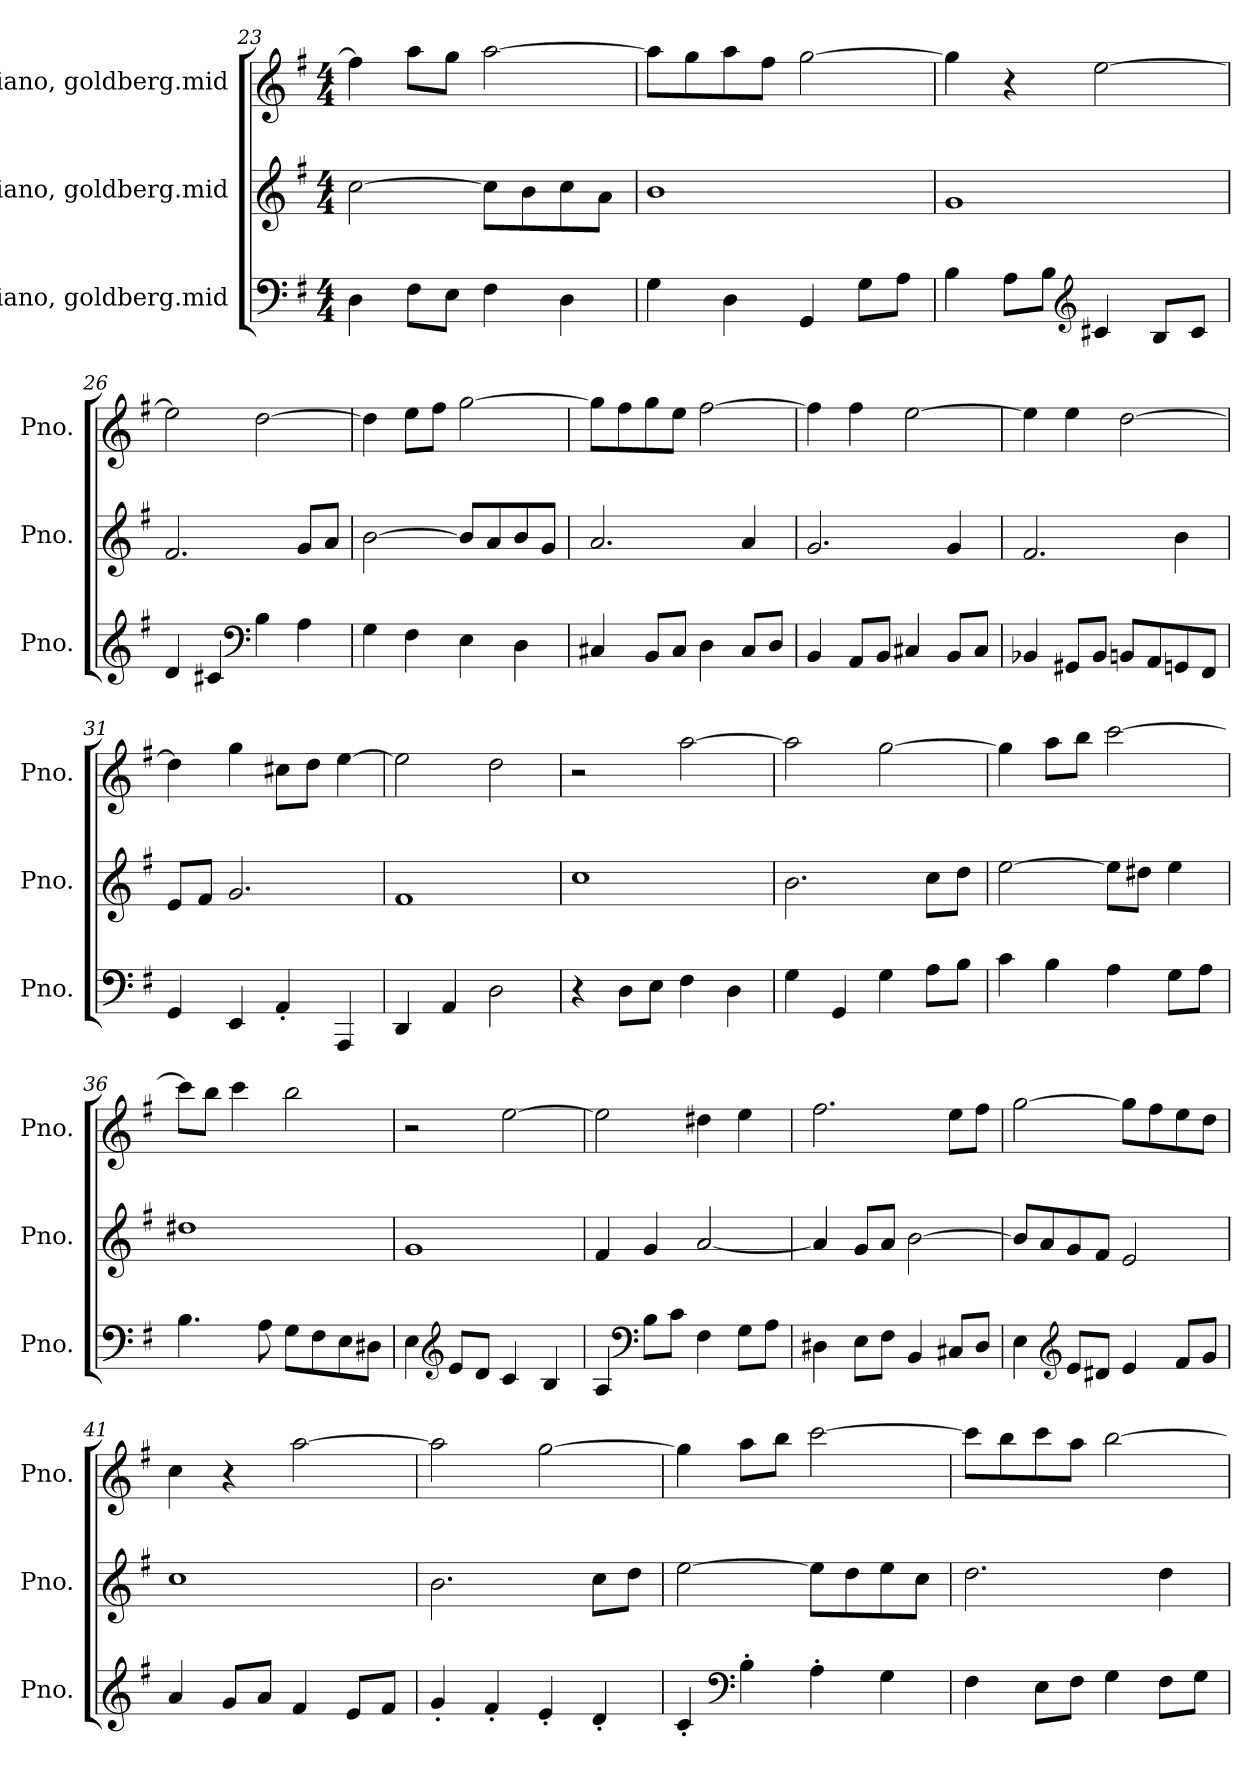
**kern	**kern	**kern
*part3	*part2	*part1
*staff3	*staff2	*staff1
*I"Piano, goldberg.mid	*I"Piano, goldberg.mid	*I"Piano, goldberg.mid
*I'Pno.	*I'Pno.	*I'Pno.
*clefF4	*clefG2	*clefG2
*k[f#]	*k[f#]	*k[f#]
*M4/4	*M4/4	*M4/4
=23	=23	=23
4D\	[2cc\	4ff#\]
8F#\L	.	8aa\L
8E\J	.	8gg\J
4F#\	8cc\L]	[2aa\
.	8b\	.
4D\	8cc\	.
.	8a\J	.
!!LO:LB:g=z
=24	=24	=24
4G\	1b	8aa\L]
.	.	8gg\
4D\	.	8aa\
.	.	8ff#\J
4GG/	.	[2gg\
8G\L	.	.
8A\J	.	.
=25	=25	=25
4B\	1g	4gg\]
8A\L	.	4r
8B\J	.	.
*clefG2	*	*
4c#X/	.	[2ee\
8B/L	.	.
8c#/J	.	.
=26	=26	=26
4d/	2.f#/	2ee\]
4c#X/	.	.
*clefF4	*	*
4B\	.	[2dd\
4A\	8g/L	.
.	8a/J	.
=27	=27	=27
4G\	[2b\	4dd\]
4F#\	.	8ee\L
.	.	8ff#\J
4E\	8b/L]	[2gg\
.	8a/	.
4D\	8b/	.
.	8g/J	.
=28	=28	=28
4C#X/	2.a/	8gg\L]
.	.	8ff#\
8BB/L	.	8gg\
8C#/J	.	8ee\J
4D\	.	[2ff#\
8C#/L	4a/	.
8D/J	.	.
!!LO:LB:g=z
=29	=29	=29
4BB/	2.g/	4ff#\]
8AA/L	.	4ff#\
8BB/J	.	.
4C#X/	.	[2ee\
8BB/L	4g/	.
8C#/J	.	.
=30	=30	=30
4BB-X/	2.f#/	4ee\]
8GG#X/L	.	4ee\
8BB-/J	.	.
8BBn/L	.	[2dd\
8AA/	.	.
8GGn/	4b\	.
8FF#/J	.	.
=31	=31	=31
4GG/	8e/L	4dd\]
.	8f#/J	.
4EE/	2.g/	4gg\
4AA'/	.	8cc#X\L
.	.	8dd\J
4AAA/	.	[4ee\
=32	=32	=32
4DD/	1f#	2ee\]
4AA/	.	.
2D\	.	2dd\
=33	=33	=33
4r	1cc	2r
8D\L	.	.
8E\J	.	.
4F#\	.	[2aa\
4D\	.	.
=34	=34	=34
4G\	2.b\	2aa\]
4GG/	.	.
4G\	.	[2gg\
8A\L	8cc\L	.
8B\J	8dd\J	.
!!LO:LB:g=z
=35	=35	=35
4c\	[2ee\	4gg\]
4B\	.	8aa\L
.	.	8bb\J
4A\	8ee\L]	[2ccc\
.	8dd#X\J	.
8G\L	4ee\	.
8A\J	.	.
=36	=36	=36
4.B\	1dd#X	8ccc\L]
.	.	8bb\J
.	.	4ccc\
8A\	.	.
8G\L	.	2bb\
8F#\	.	.
8E\	.	.
8D#X\J	.	.
=37	=37	=37
4E\	1g	2r
*clefG2	*	*
8e/L	.	.
8d/J	.	.
4c/	.	[2ee\
4B/	.	.
=38	=38	=38
4A/	4f#/	2ee\]
*clefF4	*	*
8B\L	4g/	.
8c\J	.	.
4F#\	[2a/	4dd#X\
8G\L	.	4ee\
8A\J	.	.
=39	=39	=39
4D#X\	4a/]	2.ff#\
8E\L	8g/L	.
8F#\J	8a/J	.
4BB/	[2b\	.
8C#X/L	.	8ee\L
8D#/J	.	8ff#\J
!!LO:PB:g=z
=40	=40	=40
4E\	8b/L]	[2gg\
.	8a/	.
*clefG2	*	*
8e/L	8g/	.
8d#X/J	8f#/J	.
4e/	2e/	8gg\L]
.	.	8ff#\
8f#/L	.	8ee\
8g/J	.	8dd\J
=41	=41	=41
4a/	1cc	4cc\
8g/L	.	4r
8a/J	.	.
4f#/	.	[2aa\
8e/L	.	.
8f#/J	.	.
=42	=42	=42
4g'/	2.b\	2aa\]
4f#'/	.	.
4e'/	.	[2gg\
4d'/	8cc\L	.
.	8dd\J	.
=43	=43	=43
4c'/	[2ee\	4gg\]
*clefF4	*	*
4B'\	.	8aa\L
.	.	8bb\J
4A'\	8ee\L]	[2ccc\
.	8dd\	.
4G\	8ee\	.
.	8cc\J	.
=44	=44	=44
4F#\	2.dd\	8ccc\L]
.	.	8bb\
8E\L	.	8ccc\
8F#\J	.	8aa\J
4G\	.	[2bb\
8F#\L	4dd\	.
8G\J	.	.
=	=	=
*-	*-	*-
